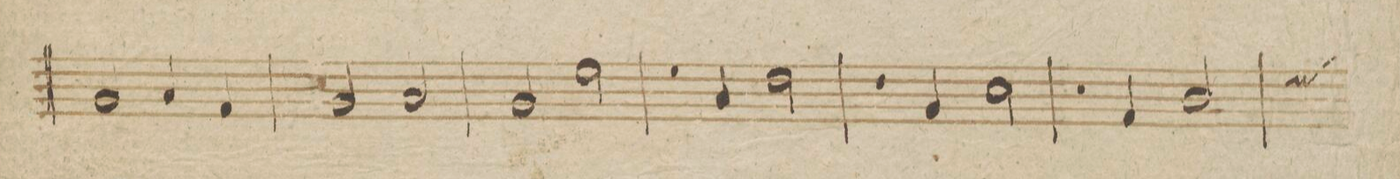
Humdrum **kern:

**kern	**dynam
*I"Clarinetto 2do in B.	*
*clefG2	*
*k[b-]	*
*met(c|)	*
*M2/2	*
2f/	.
4g/	.
4e/	.
=55	=55
2f/	.
2g/	.
=56	=56
2f/	.
[2dd\	.
=57	=57
4dd\]	.
4g/	.
[2cc\	.
=58	=58
4cc\]	.
4f/	.
[2b-\	.
=59	=59
4b-\]	.
4e/	.
[2a/	.
*custos	*
=60	=60
*-	*-
